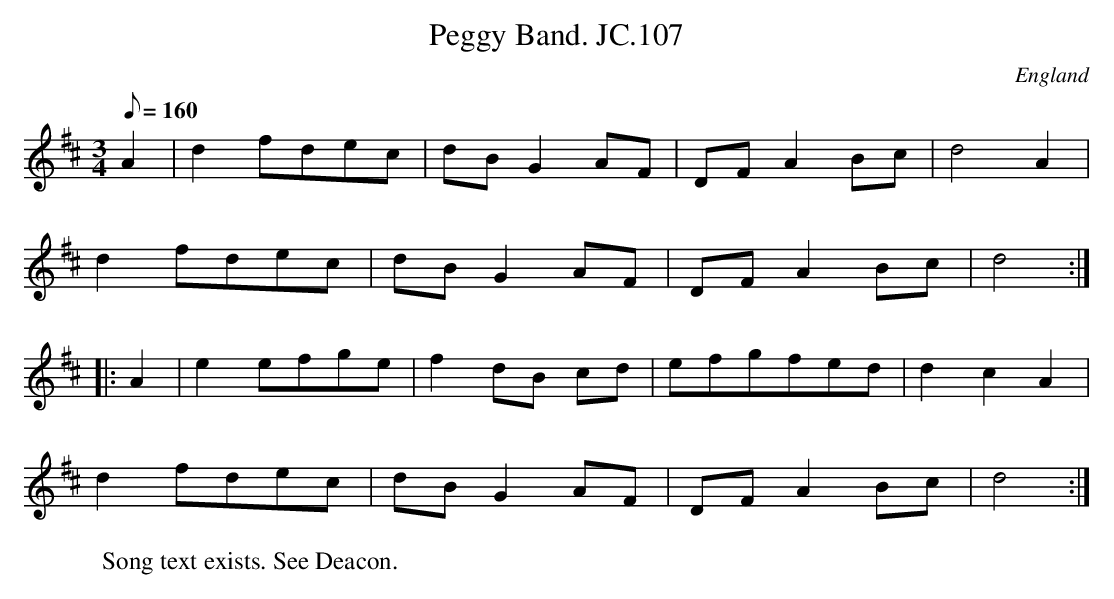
X:1
T:Peggy Band. JC.107
M:3/4
L:1/8
Q:160
O:England
K:D
A2|d2fdec|dBG2AF|DFA2Bc|d4A2|!d2fdec|dBG2AF|
DFA2Bc|d4:|!
|:A2|e2efge|f2dB cd|efgfed|d2c2A2|!
d2fdec|dBG2AF|DFA2Bc|d4:|]
W:Song text exists. See Deacon.
